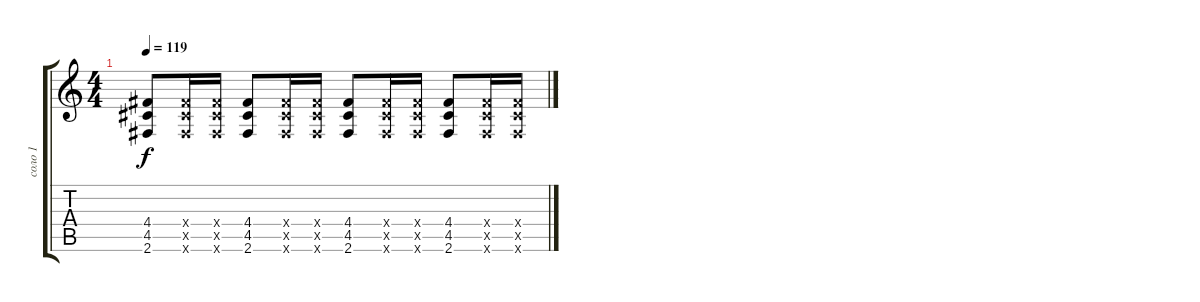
\track ("соло 1" "соло 1") {instrument overdrivenguitar}
\staff {score tabs}
\tuning (E4 B3 G3 D3 A2 E2) {hide}
\ts (4 4)
\tempo 119
\clef g2
\ks c
(4.4 4.5 2.6).8{dy f} (4.4{x} 4.5{x} 2.6{x}).16 (4.4{x} 4.5{x} 2.6{x}).16 (4.4 4.5 2.6).8 (4.4{x} 4.5{x} 2.6{x}).16 (4.4{x} 4.5{x} 2.6{x}).16 (4.4 4.5 2.6).8 (4.4{x} 4.5{x} 2.6{x}).16 (4.4{x} 4.5{x} 2.6{x}).16 (4.4 4.5 2.6).8 (4.4{x} 4.5{x} 2.6{x}).16 (4.4{x} 4.5{x} 2.6{x}).16
